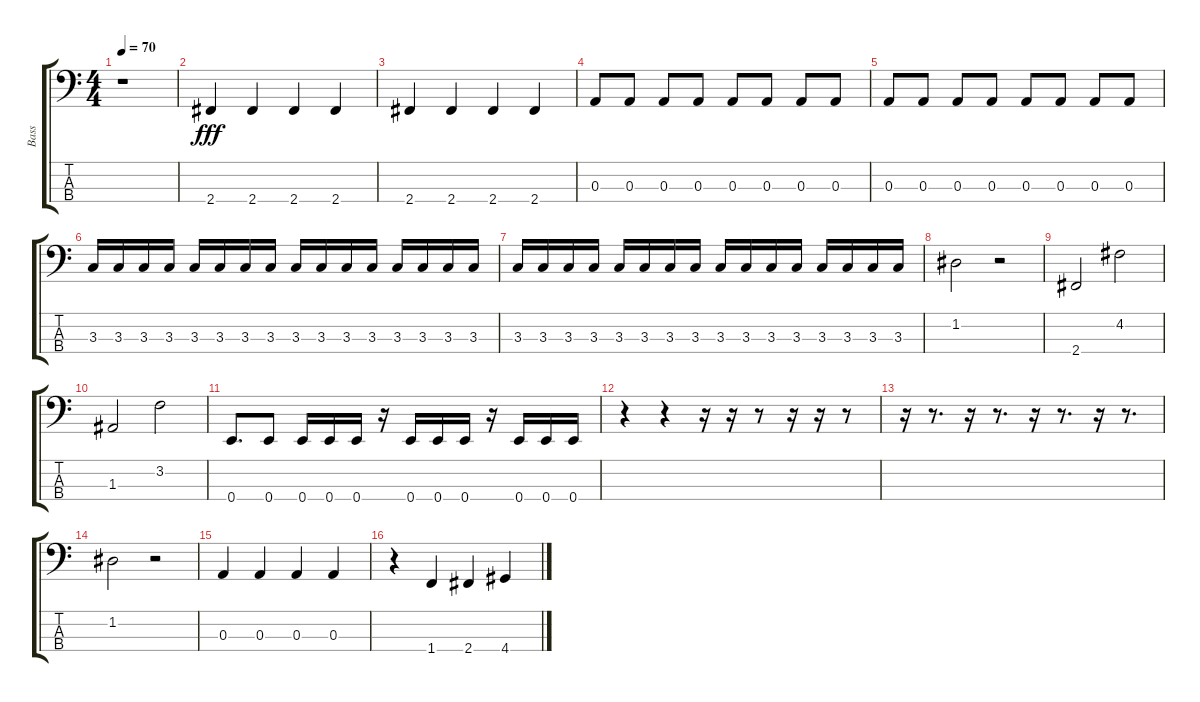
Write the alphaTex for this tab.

\track ("Bass" "Bass") {instrument electricbasspick}
\staff {score tabs}
\tuning (G2 D2 A1 E1) {hide}
\ts (4 4)
\tempo 70
\clef f4
\ks c
r.1{dy fff} |
2.4.4 2.4.4 2.4.4 2.4.4 |
2.4.4 2.4.4 2.4.4 2.4.4 |
0.3.8 0.3.8 0.3.8 0.3.8 0.3.8 0.3.8 0.3.8 0.3.8 |
0.3.8 0.3.8 0.3.8 0.3.8 0.3.8 0.3.8 0.3.8 0.3.8 |
3.3.16 3.3.16 3.3.16 3.3.16 3.3.16 3.3.16 3.3.16 3.3.16 3.3.16 3.3.16 3.3.16 3.3.16 3.3.16 3.3.16 3.3.16 3.3.16 |
3.3.16 3.3.16 3.3.16 3.3.16 3.3.16 3.3.16 3.3.16 3.3.16 3.3.16 3.3.16 3.3.16 3.3.16 3.3.16 3.3.16 3.3.16 3.3.16 |
1.2.2 r.2 |
2.4.2 4.2.2 |
1.3.2 3.2.2 |
0.4.8{d} 0.4.8 0.4.16 0.4.16 0.4.16 r.16 0.4.16 0.4.16 0.4.16 r.16 0.4.16 0.4.16 0.4.16 |
r.4 r.4 r.16 r.16 r.8 r.16 r.16 r.8 |
r.16 r.8{d} r.16 r.8{d} r.16 r.8{d} r.16 r.8{d} |
1.2.2 r.2 |
0.3.4 0.3.4 0.3.4 0.3.4 |
r.4 1.4.4 2.4.4 4.4.4
